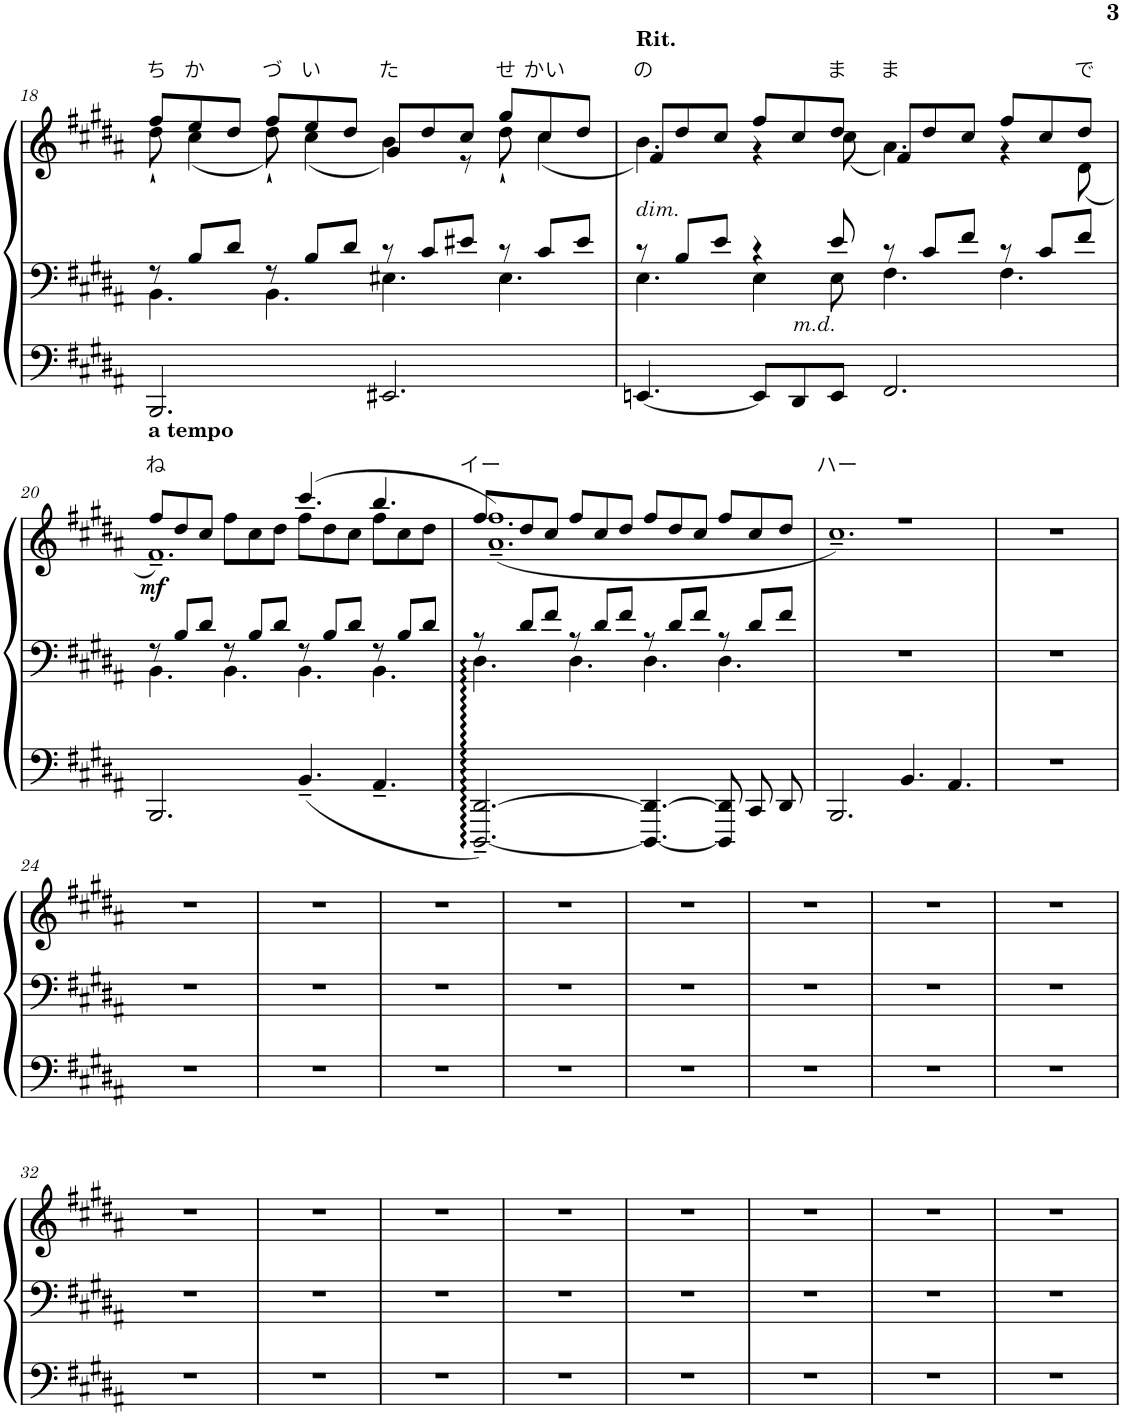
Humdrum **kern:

**kern	**kern	**kern	**text	**dynam
*part1	*part1	*part1	*part1	*part1
*staff3	*staff2	*staff1	*staff1	*staff1/2/3
*I"Piano	*	*	*	*
*I'Pno.	*	*	*	*
!!LO:PB:g=z
*clefF4	*clefF4	*clefG2	*	*
*k[f#c#g#d#a#]	*k[f#c#g#d#a#]	*k[f#c#g#d#a#]	*	*
*M12/8	*M12/8	*M12/8	*	*
=18	=18	=18	=18	=18
*	*^	*^	*	*
!	!	!	!	!	!LO:LY:a	!
2.BBB/	8r	4.BB\	8ff#/L	8dd#`\	ち	.
!	!	!	!	!	!LO:LY:a	!
.	8B/L	.	8ee/	(4cc#\	か	.
.	8d#/J	.	8dd#/J	.	.	.
!	!	!	!	!	!LO:LY:a	!
.	8r	4.BB\	8ff#/L	8dd#`\)	づ	.
!	!	!	!	!	!LO:LY:a	!
.	8B/L	.	8ee/	(4cc#\	い	.
.	8d#/J	.	8dd#/J	.	.	.
!	!	!	!	!	!LO:LY:a	!
2.EE#X/	8r	4.E#X\	8g#/L	4b\)	た	.
.	8c#/L	.	8dd#/	.	.	.
.	8e#X/J	.	8cc#/J	8r	.	.
!	!	!	!	!	!LO:LY:a	!
.	8r	4.E#\	8gg#/L	8dd#`\	せ	.
!	!	!	!	!	!LO:LY:a	!
.	8c#/L	.	8cc#/	(4cc#\	かい	.
.	8e#/J	.	8dd#/J	.	.	.
=19	=19	=19	=19	=19	=19	=19
!	!	!	!LO:TX:a:B:t=Rit.	!	!	!
!	!	!	!LO:TX:b:i:t=dim.	!	!	!
!	!	!	!	!	!LO:LY:a	!
[4.EEn/	8r	4.E\	8f#/L	4.b\)	の	.
.	8B/L	.	8dd#/	.	.	.
.	8e/J	.	8cc#/J	.	.	.
8EE/L]	4r	4E\	8ff#/L	4r	.	.
8DD#/	.	.	8cc#/	.	.	.
!	!LO:TX:b:i:t=m.d.	!	!	!	!	!
!	!	!	!	!	!LO:LY:a	!
8EE/J	8e/	8E\	8dd#/J	(8cc#\	ま	.
!	!	!	!	!	!LO:LY:a	!
2.FF#/	8r	4.F#\	8f#/L	4.a#\)	ま	.
.	8c#/L	.	8dd#/	.	.	.
.	8f#/J	.	8cc#/J	.	.	.
.	8r	4.F#\	8ff#/L	4r	.	.
.	8c#/L	.	8cc#/	.	.	.
!	!	!	!	!	!LO:LY:a	!
.	8f#/J	.	8dd#/J	(8d#\	で	.
!!LO:LB:g=z
=20	=20	=20	=20	=20	=20	=20
!	!	!	!LO:TX:a:B:t=a tempo	!	!	!
!	!	!	!	!	!LO:LY:a	!LO:DY:b
*	*	*	*	*^	*	*
2.BBB/	8r	4.BB\	8ff#/L	1.f#~)	2.ryy	ね	mf
.	8B/L	.	8dd#/	.	.	.	.
.	8d#/J	.	8cc#/J	.	.	.	.
.	8r	4.BB\	8ff#\L	.	.	.	.
.	8B/L	.	8cc#\	.	.	.	.
.	8d#/J	.	8dd#\J	.	.	.	.
4.BB~/	8r	4.BB\	8ff#\L	.	(>4.ccc#/	.	.
.	8B/L	.	8dd#\	.	.	.	.
.	8d#/J	.	8cc#\J	.	.	.	.
4.AA#~/	8r	4.BB\	8ff#\L	.	4.bb/	.	.
.	8B/L	.	8cc#\	.	.	.	.
.	8d#/J	.	8dd#\J	.	.	.	.
=21	=21	=21	=21	=21	=21	=21	=21
!	!	!	!	!	!	!LO:LY:a	!
[2.DDD#/:~ [2.DD#/:~	8r	4.D#\	8ff#/L	(1.a#~	1.ff#)	イー	.
.	8d#/L	.	8dd#/	.	.	.	.
.	8f#/J	.	8cc#/J	.	.	.	.
.	8r	4.D#\	8ff#/L	.	.	.	.
.	8d#/L	.	8cc#/	.	.	.	.
.	8f#/J	.	8dd#/J	.	.	.	.
4.DDD#/_ 4.DD#/_	8r	4.D#\	8ff#/L	.	.	.	.
.	8d#/L	.	8dd#/	.	.	.	.
.	8f#/J	.	8cc#/J	.	.	.	.
8DDD#/] 8DD#/]	8r	4.D#\	8ff#/L	.	.	.	.
8CC#/	8d#/L	.	8cc#/	.	.	.	.
8DD#/	8f#/J	.	8dd#/J	.	.	.	.
*	*v	*v	*	*	*	*	*
=22	=22	=22	=22	=22	=22	=22
!	!	!	!	!	!LO:LY:a	!
2.BBB/	1.r	1.r	1.cc#~)	1.r	ハー	.
4.BB/	.	.	.	.	.	.
4.AA#/	.	.	.	.	.	.
*	*	*v	*v	*v	*	*
=23	=23	=23	=23	=23
1.r	1.r	1.r	.	.
!!LO:LB:g=z
=24	=24	=24	=24	=24
1.r	1.r	1.r	.	.
=25	=25	=25	=25	=25
1.r	1.r	1.r	.	.
=26	=26	=26	=26	=26
1.r	1.r	1.r	.	.
=27	=27	=27	=27	=27
1.r	1.r	1.r	.	.
=28	=28	=28	=28	=28
1.r	1.r	1.r	.	.
=29	=29	=29	=29	=29
1.r	1.r	1.r	.	.
=30	=30	=30	=30	=30
1.r	1.r	1.r	.	.
=31	=31	=31	=31	=31
1.r	1.r	1.r	.	.
!!LO:LB:g=z
=32	=32	=32	=32	=32
1.r	1.r	1.r	.	.
=33	=33	=33	=33	=33
1.r	1.r	1.r	.	.
=34	=34	=34	=34	=34
1.r	1.r	1.r	.	.
=35	=35	=35	=35	=35
1.r	1.r	1.r	.	.
=36	=36	=36	=36	=36
1.r	1.r	1.r	.	.
=37	=37	=37	=37	=37
1.r	1.r	1.r	.	.
=38	=38	=38	=38	=38
1.r	1.r	1.r	.	.
=39	=39	=39	=39	=39
1.r	1.r	1.r	.	.
=	=	=	=	=
*-	*-	*-	*-	*-
